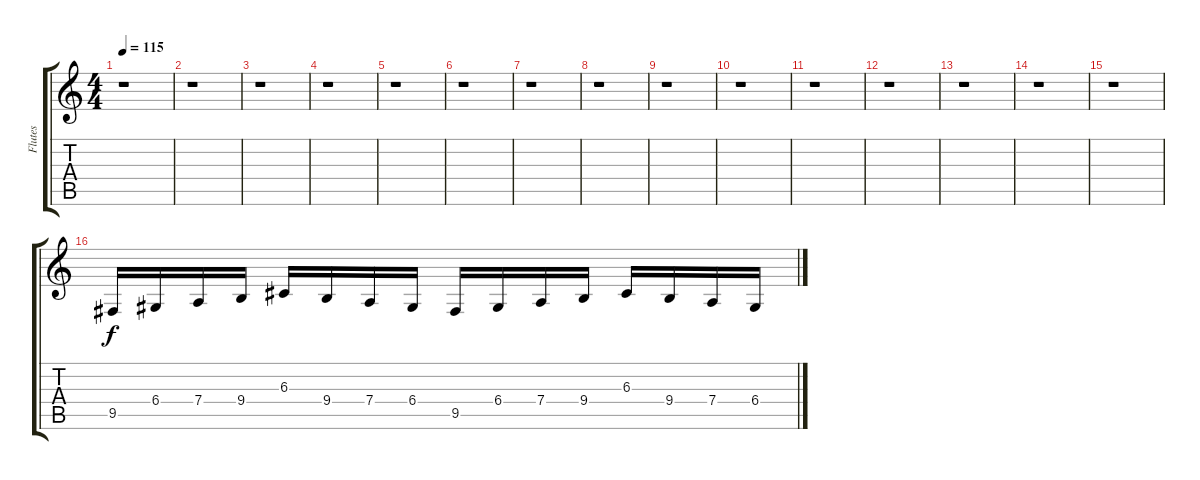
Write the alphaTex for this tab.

\track ("Flutes" "Flutes") {instrument flute}
\staff {score tabs}
\tuning (E4 B3 G3 D3 A2 E2) {hide}
\ts (4 4)
\tempo 115
\clef g2
\ks c
r.1{dy f} |
\section ("" "")
r.1 |
r.1 |
r.1 |
r.1 |
r.1 |
r.1 |
r.1 |
r.1 |
r.1 |
r.1 |
r.1 |
r.1 |
r.1 |
r.1 |
9.5.16 6.4.16 7.4.16 9.4.16 6.3.16 9.4.16 7.4.16 6.4.16 9.5.16 6.4.16 7.4.16 9.4.16 6.3.16 9.4.16 7.4.16 6.4.16
